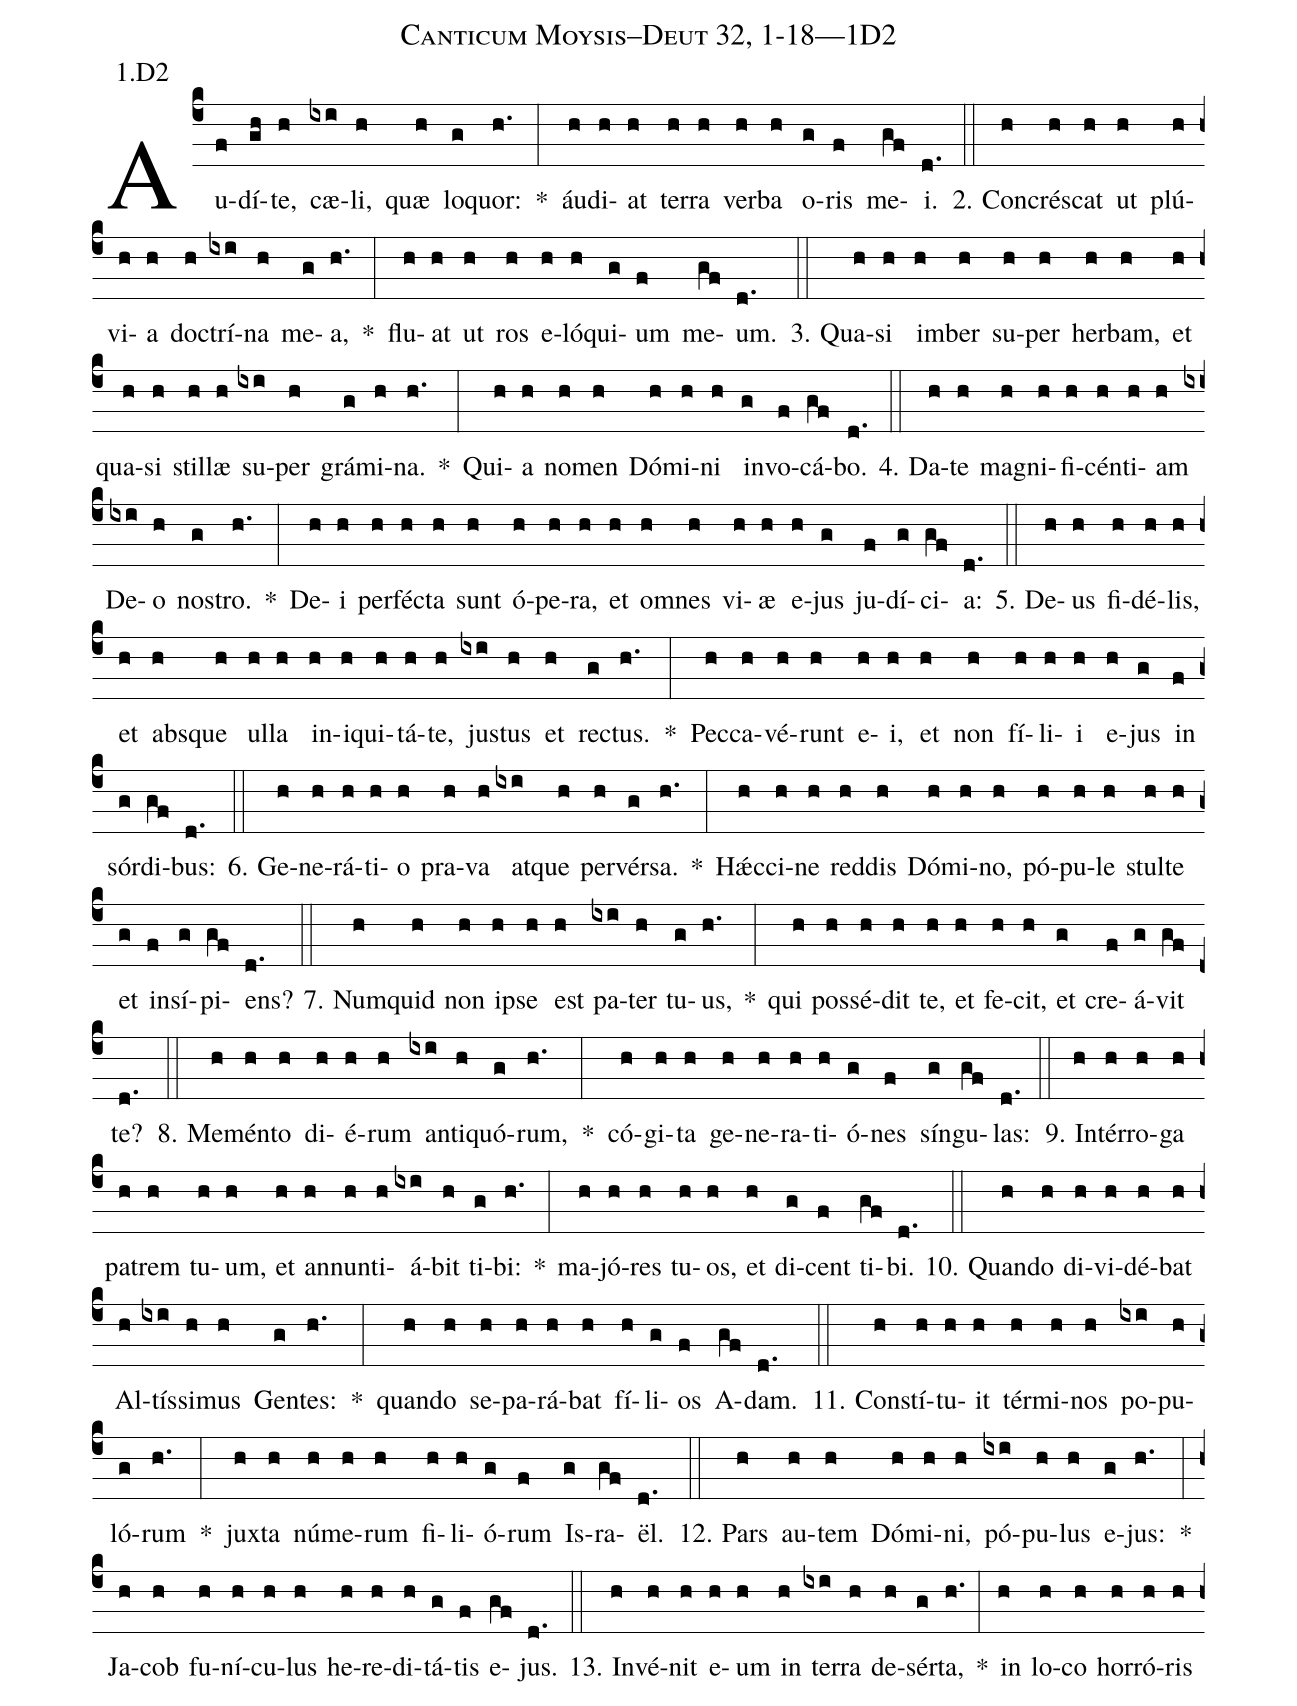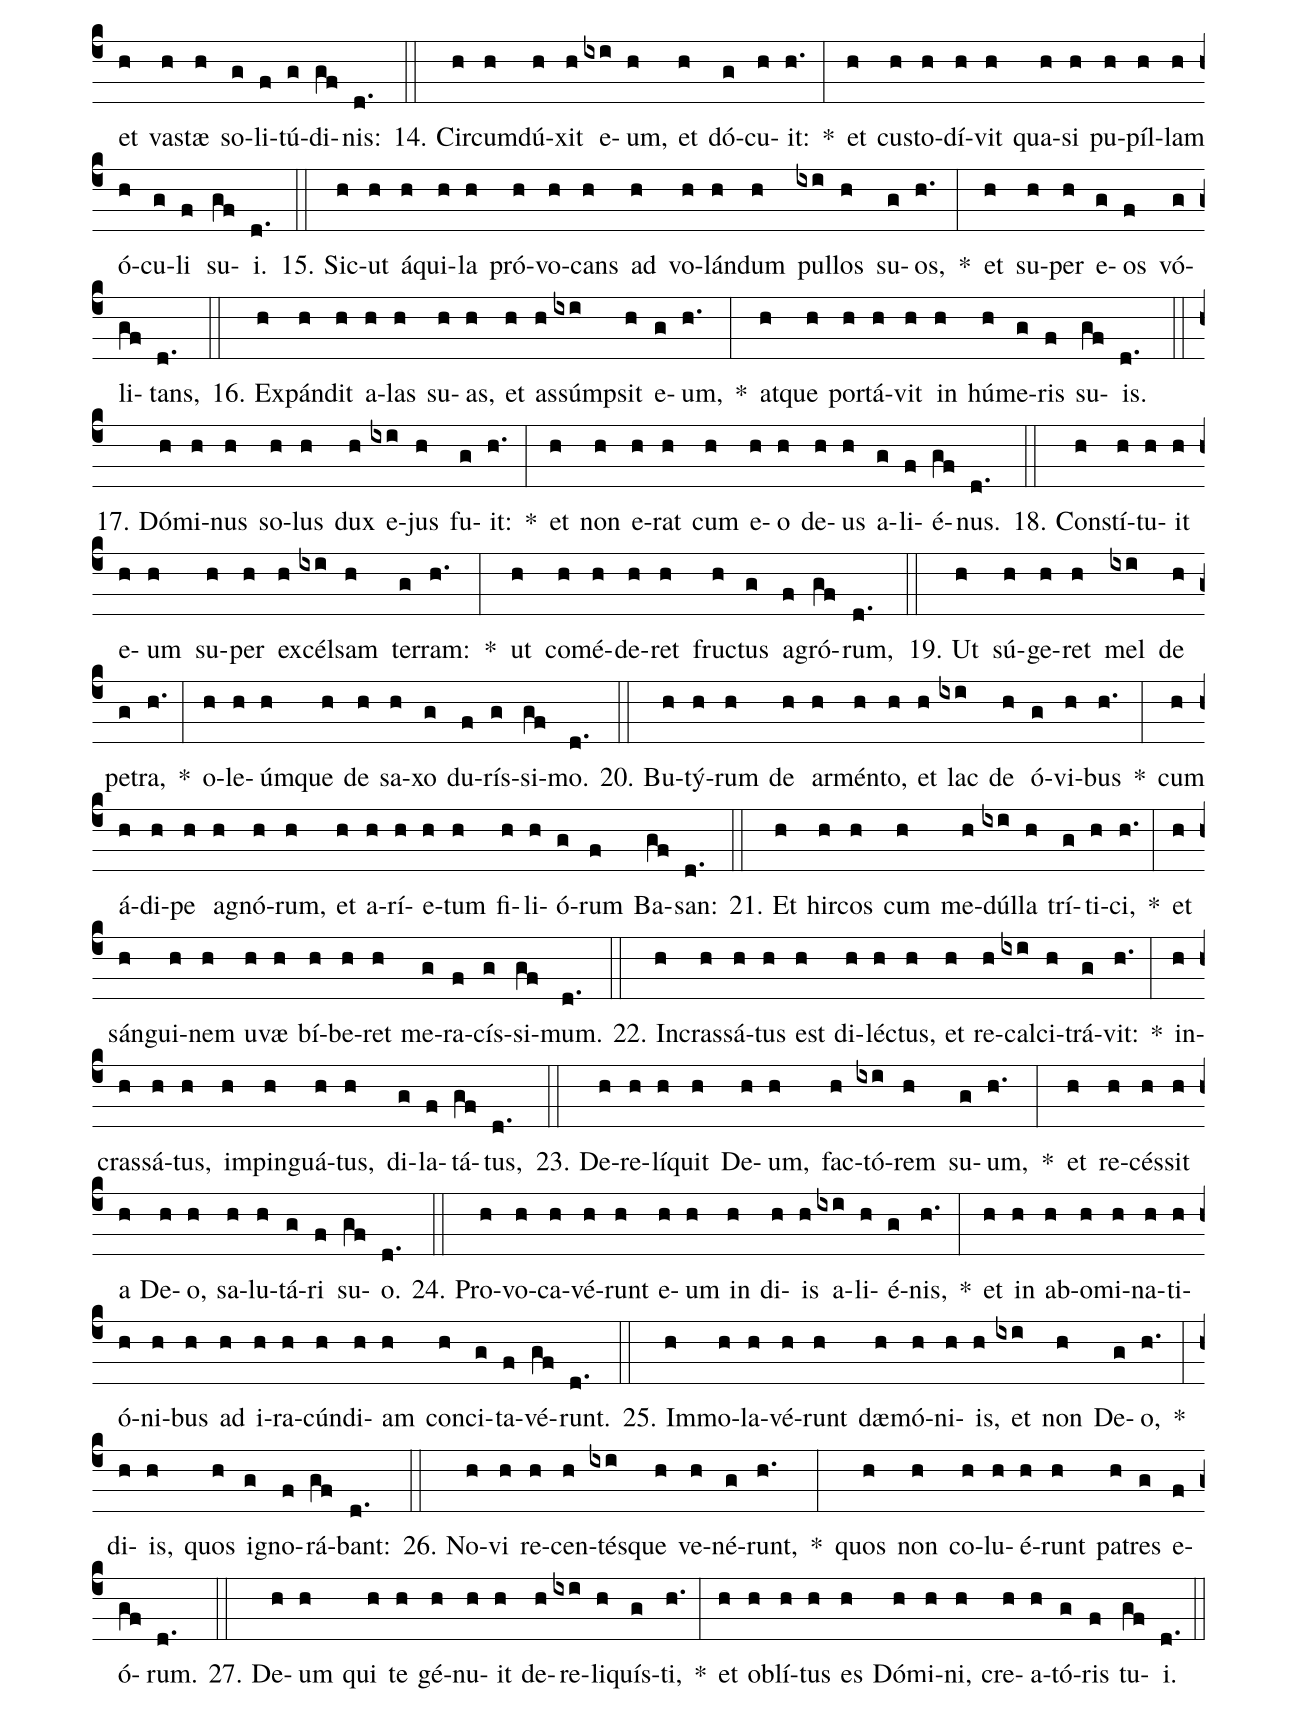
name: Canticum Moysis--Deut 32, 1-18---1D2;
annotation: 1.D2;
%%
(c4)Au(f)dí(gh)te,(h) cæ(ixi)li,(h) quæ(h) lo(g)quor:(h.) *(:) áu(h)di(h)at(h) ter(h)ra(h) ver(h)ba(h) o(g)ris(f) me(gf)i.(d.) (::)
2. Con(h)crés(h)cat(h) ut(h) plú(h)vi(h)a(h) doc(h)trí(ixi)na(h) me(g)a,(h.) *(:) flu(h)at(h) ut(h) ros(h) e(h)ló(h)qui(g)um(f) me(gf)um.(d.) (::)
3. Qua(h)si(h) im(h)ber(h) su(h)per(h) her(h)bam,(h) et(h) qua(h)si(h) stil(h)læ(h) su(ixi)per(h) grá(g)mi(h)na.(h.) *(:) Qui(h)a(h) no(h)men(h) Dó(h)mi(h)ni(h) in(g)vo(f)cá(gf)bo.(d.) (::)
4. Da(h)te(h) ma(h)gni(h)fi(h)cén(h)ti(h)am(h) De(ixi)o(h) nos(g)tro.(h.) *(:) De(h)i(h) per(h)féc(h)ta(h) sunt(h) ó(h)pe(h)ra,(h) et(h) om(h)nes(h) vi(h)æ(h) e(h)jus(g) ju(f)dí(g)ci(gf)a:(d.) (::)
5. De(h)us(h) fi(h)dé(h)lis,(h) et(h) abs(h)que(h) ul(h)la(h) in(h)i(h)qui(h)tá(h)te,(h) jus(ixi)tus(h) et(h) rec(g)tus.(h.) *(:) Pec(h)ca(h)vé(h)runt(h) e(h)i,(h) et(h) non(h) fí(h)li(h)i(h) e(h)jus(g) in(f) sór(g)di(gf)bus:(d.) (::)
6. Ge(h)ne(h)rá(h)ti(h)o(h) pra(h)va(h) at(ixi)que(h) per(h)vér(g)sa.(h.) *(:) Hǽc(h)ci(h)ne(h) red(h)dis(h) Dó(h)mi(h)no,(h) pó(h)pu(h)le(h) stul(h)te(h) et(g) in(f)sí(g)pi(gf)ens?(d.) (::)
7. Num(h)quid(h) non(h) ip(h)se(h) est(h) pa(ixi)ter(h) tu(g)us,(h.) *(:) qui(h) pos(h)sé(h)dit(h) te,(h) et(h) fe(h)cit,(h) et(g) cre(f)á(g)vit(gf) te?(d.) (::)
8. Me(h)mén(h)to(h) di(h)é(h)rum(h) an(ixi)ti(h)quó(g)rum,(h.) *(:) có(h)gi(h)ta(h) ge(h)ne(h)ra(h)ti(h)ó(g)nes(f) sín(g)gu(gf)las:(d.) (::)
9. In(h)tér(h)ro(h)ga(h) pa(h)trem(h) tu(h)um,(h) et(h) an(h)nun(h)ti(h)á(ixi)bit(h) ti(g)bi:(h.) *(:) ma(h)jó(h)res(h) tu(h)os,(h) et(h) di(g)cent(f) ti(gf)bi.(d.) (::)
10. Quan(h)do(h) di(h)vi(h)dé(h)bat(h) Al(h)tís(ixi)si(h)mus(h) Gen(g)tes:(h.) *(:) quan(h)do(h) se(h)pa(h)rá(h)bat(h) fí(h)li(g)os(f) A(gf)dam.(d.) (::)
11. Con(h)stí(h)tu(h)it(h) tér(h)mi(h)nos(h) po(ixi)pu(h)ló(g)rum(h.) *(:) jux(h)ta(h) nú(h)me(h)rum(h) fi(h)li(h)ó(g)rum(f) Is(g)ra(gf)ël.(d.) (::)
12. Pars(h) au(h)tem(h) Dó(h)mi(h)ni,(h) pó(ixi)pu(h)lus(h) e(g)jus:(h.) *(:) Ja(h)cob(h) fu(h)ní(h)cu(h)lus(h) he(h)re(h)di(h)tá(g)tis(f) e(gf)jus.(d.) (::)
13. In(h)vé(h)nit(h) e(h)um(h) in(h) ter(ixi)ra(h) de(h)sér(g)ta,(h.) *(:) in(h) lo(h)co(h) hor(h)ró(h)ris(h) et(h) vas(h)tæ(h) so(g)li(f)tú(g)di(gf)nis:(d.) (::)
14. Cir(h)cum(h)dú(h)xit(h) e(ixi)um,(h) et(h) dó(g)cu(h)it:(h.) *(:) et(h) cus(h)to(h)dí(h)vit(h) qua(h)si(h) pu(h)píl(h)lam(h) ó(h)cu(g)li(f) su(gf)i.(d.) (::)
15. Sic(h)ut(h) á(h)qui(h)la(h) pró(h)vo(h)cans(h) ad(h) vo(h)lán(h)dum(h) pul(ixi)los(h) su(g)os,(h.) *(:) et(h) su(h)per(h) e(g)os(f) vó(g)li(gf)tans,(d.) (::)
16. Ex(h)pán(h)dit(h) a(h)las(h) su(h)as,(h) et(h) as(h)súmp(ixi)sit(h) e(g)um,(h.) *(:) at(h)que(h) por(h)tá(h)vit(h) in(h) hú(h)me(g)ris(f) su(gf)is.(d.) (::)
17. Dó(h)mi(h)nus(h) so(h)lus(h) dux(h) e(ixi)jus(h) fu(g)it:(h.) *(:) et(h) non(h) e(h)rat(h) cum(h) e(h)o(h) de(h)us(h) a(g)li(f)é(gf)nus.(d.) (::)
18. Con(h)stí(h)tu(h)it(h) e(h)um(h) su(h)per(h) ex(h)cél(ixi)sam(h) ter(g)ram:(h.) *(:) ut(h) com(h)é(h)de(h)ret(h) fruc(h)tus(g) a(f)gró(gf)rum,(d.) (::)
19. Ut(h) sú(h)ge(h)ret(h) mel(ixi) de(h) pe(g)tra,(h.) *(:) o(h)le(h)úm(h)que(h) de(h) sa(h)xo(g) du(f)rís(g)si(gf)mo.(d.) (::)
20. Bu(h)tý(h)rum(h) de(h) ar(h)mén(h)to,(h) et(h) lac(ixi) de(h) ó(g)vi(h)bus(h.) *(:) cum(h) á(h)di(h)pe(h) a(h)gnó(h)rum,(h) et(h) a(h)rí(h)e(h)tum(h) fi(h)li(h)ó(g)rum(f) Ba(gf)san:(d.) (::)
21. Et(h) hir(h)cos(h) cum(h) me(h)dúl(ixi)la(h) trí(g)ti(h)ci,(h.) *(:) et(h) sán(h)gui(h)nem(h) u(h)væ(h) bí(h)be(h)ret(h) me(g)ra(f)cís(g)si(gf)mum.(d.) (::)
22. In(h)cras(h)sá(h)tus(h) est(h) di(h)léc(h)tus,(h) et(h) re(h)cal(ixi)ci(h)trá(g)vit:(h.) *(:) in(h)cras(h)sá(h)tus,(h) im(h)pin(h)guá(h)tus,(h) di(g)la(f)tá(gf)tus,(d.) (::)
23. De(h)re(h)lí(h)quit(h) De(h)um,(h) fac(h)tó(ixi)rem(h) su(g)um,(h.) *(:) et(h) re(h)cés(h)sit(h) a(h) De(h)o,(h) sa(h)lu(h)tá(g)ri(f) su(gf)o.(d.) (::)
24. Pro(h)vo(h)ca(h)vé(h)runt(h) e(h)um(h) in(h) di(h)is(h) a(ixi)li(h)é(g)nis,(h.) *(:) et(h) in(h) ab(h)o(h)mi(h)na(h)ti(h)ó(h)ni(h)bus(h) ad(h) i(h)ra(h)cún(h)di(h)am(h) con(h)ci(g)ta(f)vé(gf)runt.(d.) (::)
25. Im(h)mo(h)la(h)vé(h)runt(h) dæ(h)mó(h)ni(h)is,(h) et(ixi) non(h) De(g)o,(h.) *(:) di(h)is,(h) quos(h) i(g)gno(f)rá(gf)bant:(d.) (::)
26. No(h)vi(h) re(h)cen(h)tés(ixi)que(h) ve(h)né(g)runt,(h.) *(:) quos(h) non(h) co(h)lu(h)é(h)runt(h) pa(h)tres(g) e(f)ó(gf)rum.(d.) (::)
27. De(h)um(h) qui(h) te(h) gé(h)nu(h)it(h) de(h)re(ixi)li(h)quís(g)ti,(h.) *(:) et(h) ob(h)lí(h)tus(h) es(h) Dó(h)mi(h)ni,(h) cre(h)a(h)tó(g)ris(f) tu(gf)i.(d.) (::)
